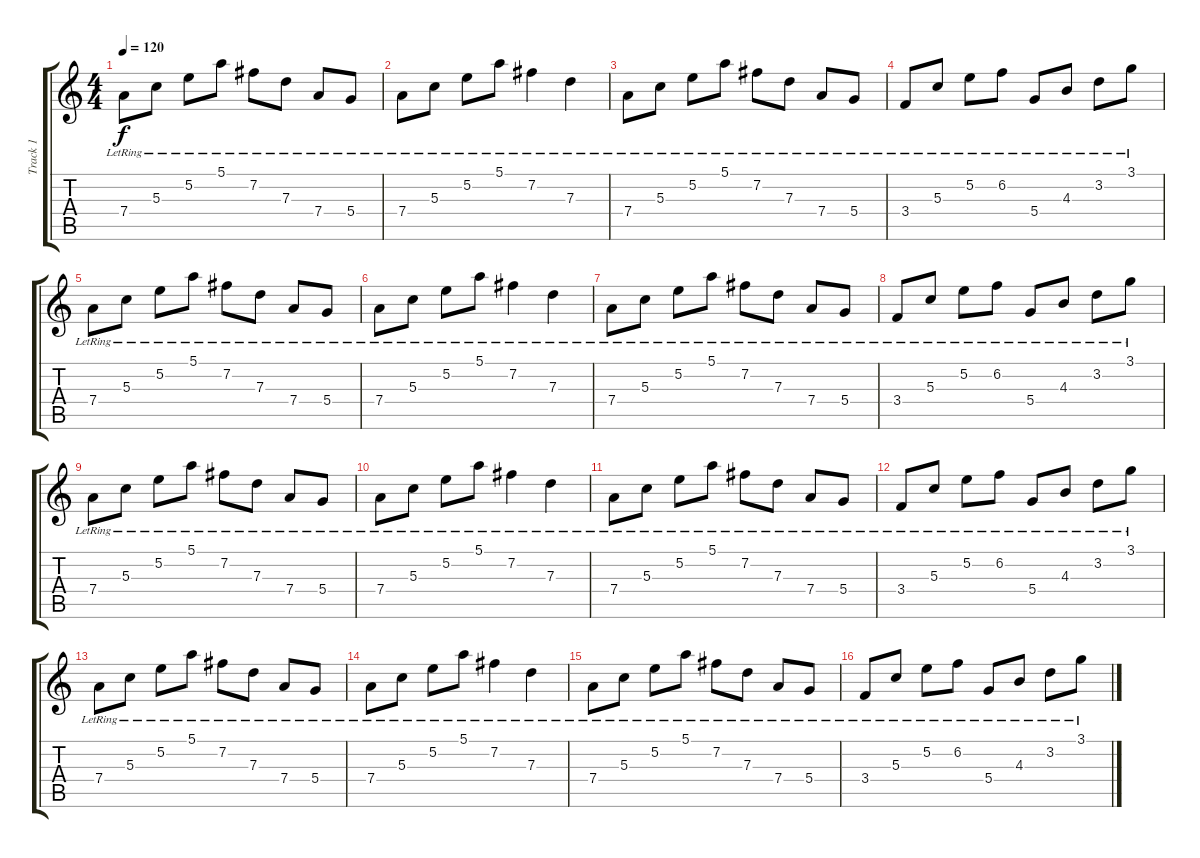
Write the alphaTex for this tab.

\track ("Track 1" "Track 1") {instrument electricguitarclean}
\staff {score tabs}
\tuning (E4 B3 G3 D3 A2 E2) {hide}
\ts (4 4)
\tempo 120
\clef g2
\ks c
7.4{lr}.8{dy f} 5.3{lr}.8 5.2{lr}.8 5.1{lr}.8 7.2{lr}.8 7.3{lr}.8 7.4{lr}.8 5.4{lr}.8 |
7.4{lr}.8 5.3{lr}.8 5.2{lr}.8 5.1{lr}.8 7.2{lr}.4 7.3{lr}.4 |
7.4{lr}.8 5.3{lr}.8 5.2{lr}.8 5.1{lr}.8 7.2{lr}.8 7.3{lr}.8 7.4{lr}.8 5.4{lr}.8 |
3.4{lr}.8 5.3{lr}.8 5.2{lr}.8 6.2{lr}.8 5.4{lr}.8 4.3{lr}.8 3.2{lr}.8 3.1{lr}.8 |
7.4{lr}.8 5.3{lr}.8 5.2{lr}.8 5.1{lr}.8 7.2{lr}.8 7.3{lr}.8 7.4{lr}.8 5.4{lr}.8 |
7.4{lr}.8 5.3{lr}.8 5.2{lr}.8 5.1{lr}.8 7.2{lr}.4 7.3{lr}.4 |
7.4{lr}.8 5.3{lr}.8 5.2{lr}.8 5.1{lr}.8 7.2{lr}.8 7.3{lr}.8 7.4{lr}.8 5.4{lr}.8 |
3.4{lr}.8 5.3{lr}.8 5.2{lr}.8 6.2{lr}.8 5.4{lr}.8 4.3{lr}.8 3.2{lr}.8 3.1{lr}.8 |
7.4{lr}.8 5.3{lr}.8 5.2{lr}.8 5.1{lr}.8 7.2{lr}.8 7.3{lr}.8 7.4{lr}.8 5.4{lr}.8 |
7.4{lr}.8 5.3{lr}.8 5.2{lr}.8 5.1{lr}.8 7.2{lr}.4 7.3{lr}.4 |
7.4{lr}.8 5.3{lr}.8 5.2{lr}.8 5.1{lr}.8 7.2{lr}.8 7.3{lr}.8 7.4{lr}.8 5.4{lr}.8 |
3.4{lr}.8 5.3{lr}.8 5.2{lr}.8 6.2{lr}.8 5.4{lr}.8 4.3{lr}.8 3.2{lr}.8 3.1{lr}.8 |
7.4{lr}.8 5.3{lr}.8 5.2{lr}.8 5.1{lr}.8 7.2{lr}.8 7.3{lr}.8 7.4{lr}.8 5.4{lr}.8 |
7.4{lr}.8 5.3{lr}.8 5.2{lr}.8 5.1{lr}.8 7.2{lr}.4 7.3{lr}.4 |
7.4{lr}.8 5.3{lr}.8 5.2{lr}.8 5.1{lr}.8 7.2{lr}.8 7.3{lr}.8 7.4{lr}.8 5.4{lr}.8 |
3.4{lr}.8 5.3{lr}.8 5.2{lr}.8 6.2{lr}.8 5.4{lr}.8 4.3{lr}.8 3.2{lr}.8 3.1{lr}.8
